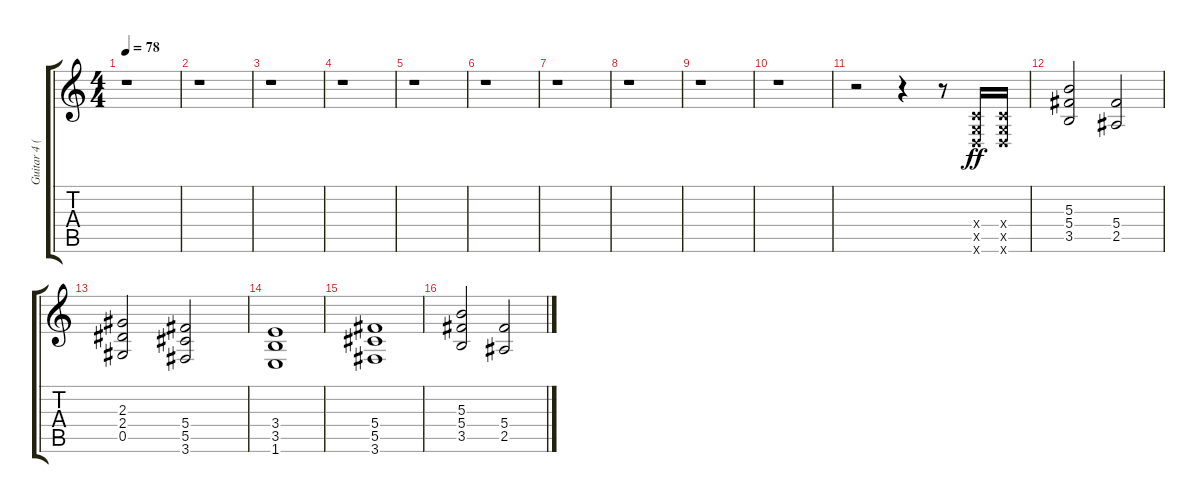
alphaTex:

\track ("Guitar 4 (Gilbey)" "Guitar 4 (") {instrument overdrivenguitar}
\staff {score tabs}
\tuning (Eb4 Bb3 Gb3 Db3 Ab2 Eb2) {hide}
\ts (4 4)
\tempo 78
\clef g2
\ks c
r.1{dy f} |
r.1 |
r.1 |
r.1 |
r.1 |
r.1 |
r.1 |
r.1 |
r.1 |
r.1 |
r.2 r.4 r.8 (-1.4{x} -1.5{x} -1.6{x}).16{dy ff} (-1.4{x} -1.5{x} -1.6{x}).16 |
(5.3 5.4 3.5).2 (5.4 2.5).2 |
(2.3 2.4 0.5).2 (5.4 5.5 3.6).2 |
(3.4 3.5 1.6).1 |
(5.4 5.5 3.6).1 |
(5.3 5.4 3.5).2 (5.4 2.5).2
